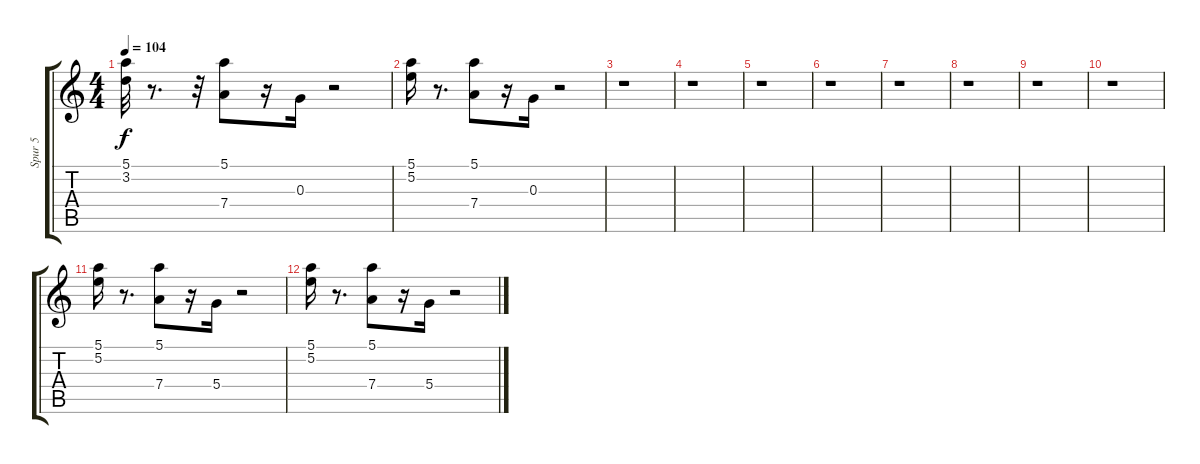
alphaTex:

\track ("Spur 5" "Spur 5") {instrument electricguitarclean}
\staff {score tabs}
\tuning (E4 B3 G3 D3 A2 E2) {hide}
\ts (4 4)
\tempo 104
\clef g2
\ks c
(5.1 3.2).32{dy f} r.8{d} r.32 (5.1 7.4).8 r.16 0.3.16 r.2 |
(5.1 5.2).16 r.8{d} (5.1 7.4).8 r.16 0.3.16 r.2 |
r.1 |
r.1 |
r.1 |
r.1 |
r.1 |
r.1 |
r.1 |
r.1 |
(5.1 5.2).16 r.8{d} (5.1 7.4).8 r.16 5.4.16 r.2 |
(5.1 5.2).16 r.8{d} (5.1 7.4).8 r.16 5.4.16 r.2
